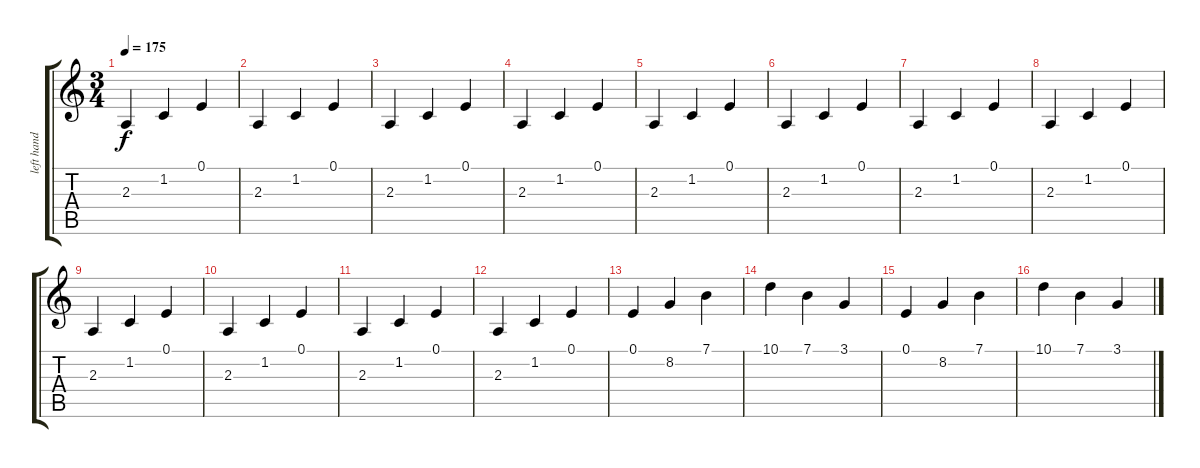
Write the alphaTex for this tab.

\track ("left hand" "left hand") {instrument acousticgrandpiano}
\staff {score tabs}
\tuning (E4 B3 G3 D3 A2 E2) {hide}
\ts (3 4)
\tempo 175
\clef g2
\ks c
2.3.4{dy f} 1.2.4 0.1.4 |
2.3.4 1.2.4 0.1.4 |
2.3.4 1.2.4 0.1.4 |
2.3.4 1.2.4 0.1.4 |
2.3.4 1.2.4 0.1.4 |
2.3.4 1.2.4 0.1.4 |
2.3.4 1.2.4 0.1.4 |
2.3.4 1.2.4 0.1.4 |
2.3.4 1.2.4 0.1.4 |
2.3.4 1.2.4 0.1.4 |
2.3.4 1.2.4 0.1.4 |
2.3.4 1.2.4 0.1.4 |
0.1.4 8.2.4 7.1.4 |
10.1.4 7.1.4 3.1.4 |
0.1.4 8.2.4 7.1.4 |
10.1.4 7.1.4 3.1.4
